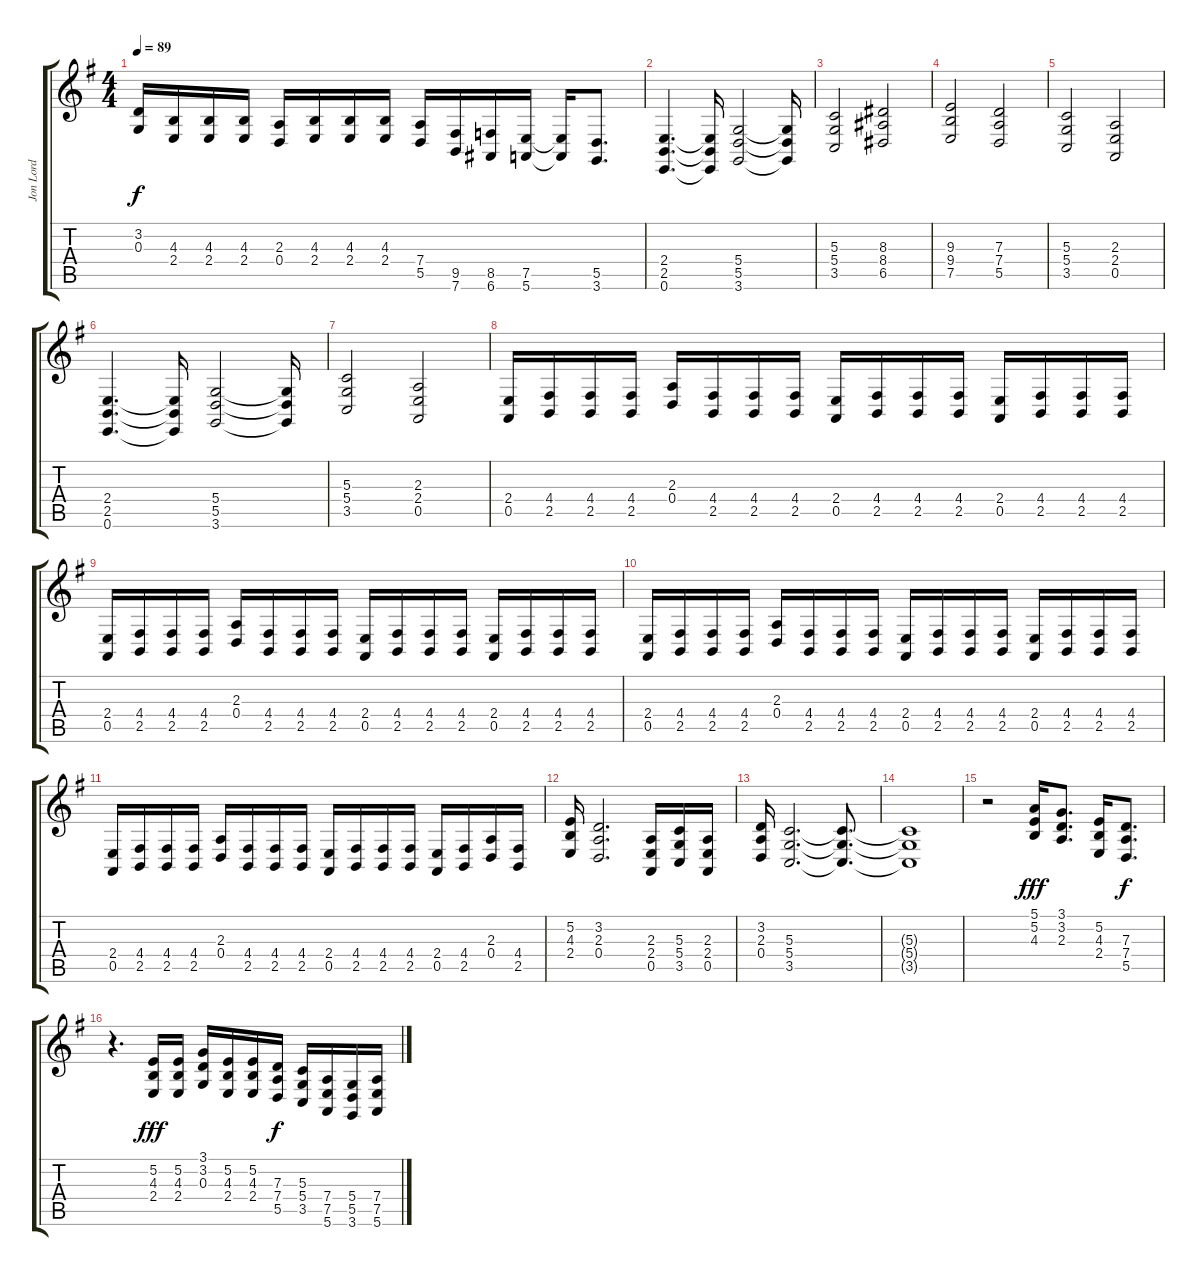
\track ("Jon Lord" "Jon Lord") {instrument lead1square}
\staff {score tabs}
\tuning (E4 B3 G3 D3 A2 E2) {hide}
\ts (4 4)
\tempo 89
\clef g2
\ks eminor
(3.2 0.3).16{dy f} (4.3 2.4).16 (4.3 2.4).16 (4.3 2.4).16 (2.3 0.4).16 (4.3 2.4).16 (4.3 2.4).16 (4.3 2.4).16 (7.4 5.5).16 (9.5 7.6).16 (8.5 6.6).16 (7.5 5.6).16 (7.5{t} 5.6{t}).16 (5.5 3.6).8{d} |
(2.4 2.5 0.6).4{d volume 13} (2.4{t} 2.5{t} 0.6{t}).16 (5.4 5.5 3.6).2 (5.4{t} 5.5{t} 3.6{t}).16 |
(5.3 5.4 3.5).2 (8.3 8.4 6.5).2 |
(9.3 9.4 7.5).2 (7.3 7.4 5.5).2 |
(5.3 5.4 3.5).2 (2.3 2.4 0.5).2 |
(2.4 2.5 0.6).4{d volume 13} (2.4{t} 2.5{t} 0.6{t}).16 (5.4 5.5 3.6).2 (5.4{t} 5.5{t} 3.6{t}).16 |
(5.3 5.4 3.5).2 (2.3 2.4 0.5).2 |
(2.4 0.5).16 (4.4 2.5).16 (4.4 2.5).16 (4.4 2.5).16 (2.3 0.4).16 (4.4 2.5).16 (4.4 2.5).16 (4.4 2.5).16 (2.4 0.5).16 (4.4 2.5).16 (4.4 2.5).16 (4.4 2.5).16 (2.4 0.5).16 (4.4 2.5).16 (4.4 2.5).16 (4.4 2.5).16 |
(2.4 0.5).16 (4.4 2.5).16 (4.4 2.5).16 (4.4 2.5).16 (2.3 0.4).16 (4.4 2.5).16 (4.4 2.5).16 (4.4 2.5).16 (2.4 0.5).16 (4.4 2.5).16 (4.4 2.5).16 (4.4 2.5).16 (2.4 0.5).16 (4.4 2.5).16 (4.4 2.5).16 (4.4 2.5).16 |
(2.4 0.5).16 (4.4 2.5).16 (4.4 2.5).16 (4.4 2.5).16 (2.3 0.4).16 (4.4 2.5).16 (4.4 2.5).16 (4.4 2.5).16 (2.4 0.5).16 (4.4 2.5).16 (4.4 2.5).16 (4.4 2.5).16 (2.4 0.5).16 (4.4 2.5).16 (4.4 2.5).16 (4.4 2.5).16 |
(2.4 0.5).16 (4.4 2.5).16 (4.4 2.5).16 (4.4 2.5).16 (2.3 0.4).16 (4.4 2.5).16 (4.4 2.5).16 (4.4 2.5).16 (2.4 0.5).16 (4.4 2.5).16 (4.4 2.5).16 (4.4 2.5).16 (2.4 0.5).16 (4.4 2.5).16 (2.3 0.4).16 (4.4 2.5).16 |
(5.2 4.3 2.4).16 (3.2 2.3 0.4).2{d} (2.3 2.4 0.5).16 (5.3 5.4 3.5).16 (2.3 2.4 0.5).16 |
(3.2 2.3 0.4).16 (5.3 5.4 3.5).2{d} (5.3{t} 5.4{t} 3.5{t}).8{d} |
(5.3{t} 5.4{t} 3.5{t}).1 |
r.2{volume 16 instrument lead1square} (5.1 5.2 4.3).16{dy fff} (3.1 3.2 2.3).8{d} (5.2 4.3 2.4).16 (7.3 7.4 5.5).8{d dy f} |
r.4{d} (5.2 4.3 2.4).16{dy fff} (5.2 4.3 2.4).16 (3.1 3.2 0.3).16 (5.2 4.3 2.4).16 (5.2 4.3 2.4).16 (7.3 7.4 5.5).16{dy f} (5.3 5.4 3.5).16 (7.4 7.5 5.6).16 (5.4 5.5 3.6).16 (7.4 7.5 5.6).16
